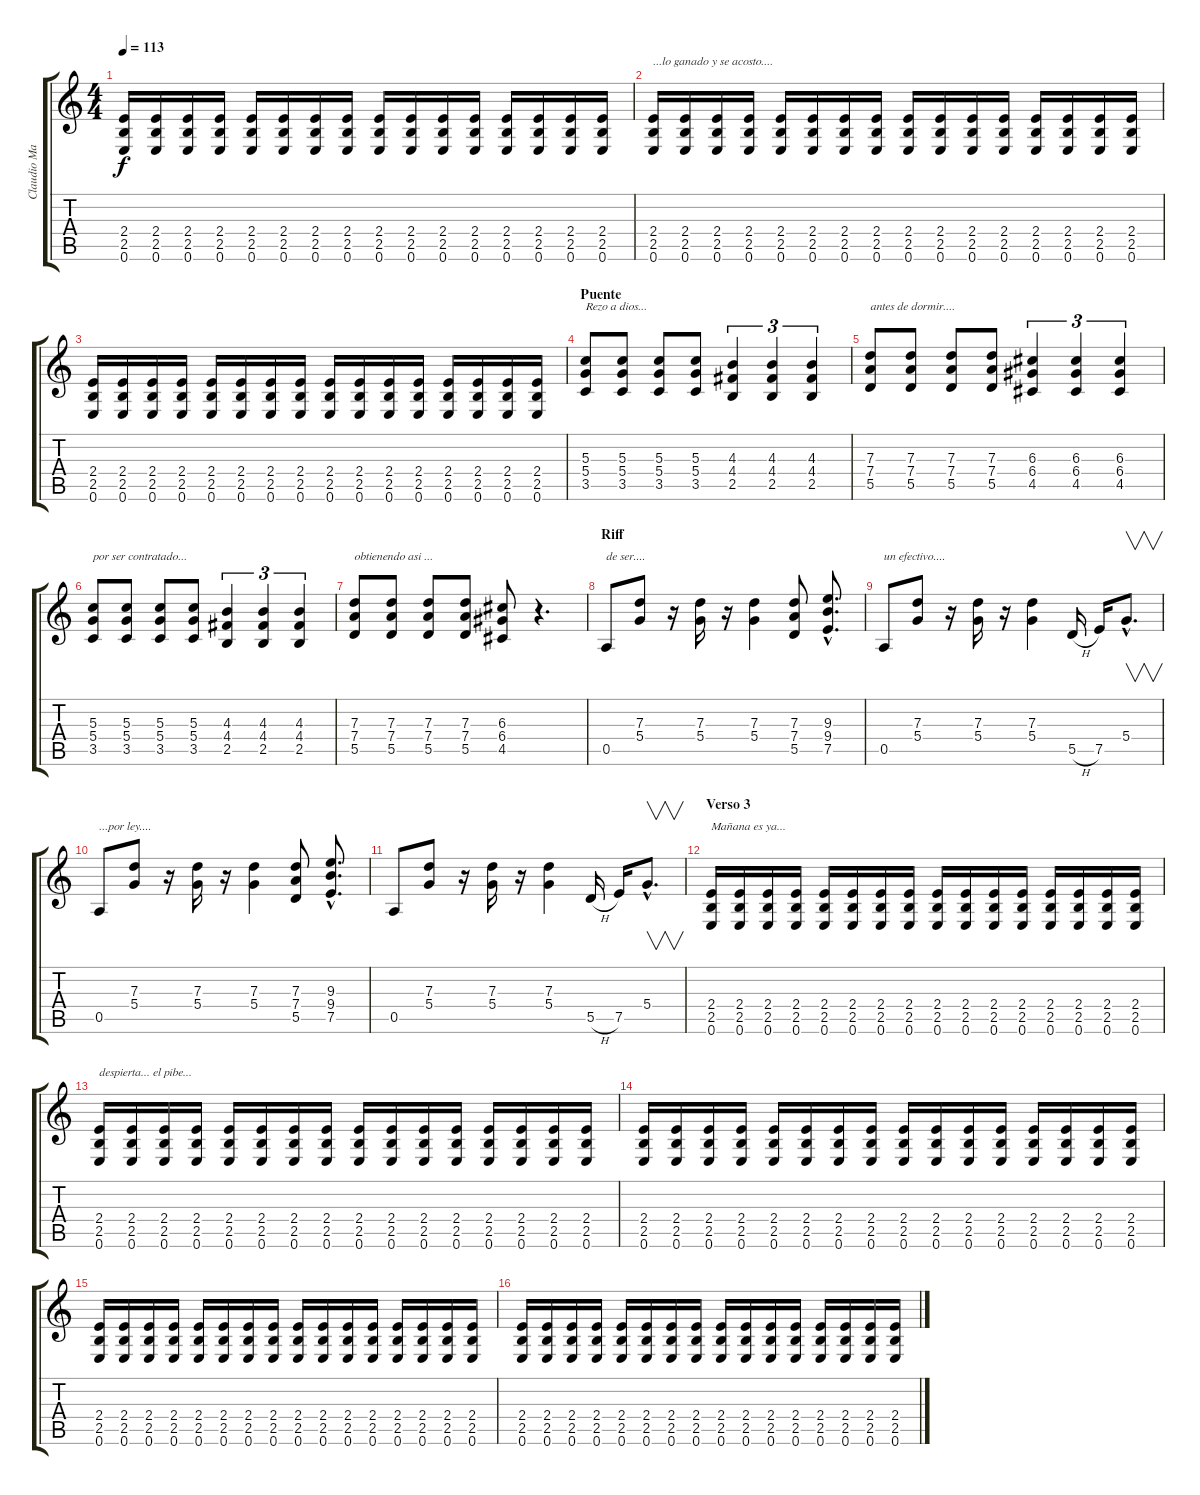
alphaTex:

\track ("Claudio Marciello (solo)" "Claudio Ma") {instrument overdrivenguitar}
\staff {score tabs}
\tuning (E4 B3 G3 D3 A2 E2) {hide}
\ts (4 4)
\tempo 113
\clef g2
\ks c
(2.4 2.5 0.6).16{dy f} (2.4 2.5 0.6).16 (2.4 2.5 0.6).16 (2.4 2.5 0.6).16 (2.4 2.5 0.6).16 (2.4 2.5 0.6).16 (2.4 2.5 0.6).16 (2.4 2.5 0.6).16 (2.4 2.5 0.6).16 (2.4 2.5 0.6).16 (2.4 2.5 0.6).16 (2.4 2.5 0.6).16 (2.4 2.5 0.6).16 (2.4 2.5 0.6).16 (2.4 2.5 0.6).16 (2.4 2.5 0.6).16 |
(2.4 2.5 0.6).16{txt "...lo ganado y se acosto...."} (2.4 2.5 0.6).16 (2.4 2.5 0.6).16 (2.4 2.5 0.6).16 (2.4 2.5 0.6).16 (2.4 2.5 0.6).16 (2.4 2.5 0.6).16 (2.4 2.5 0.6).16 (2.4 2.5 0.6).16 (2.4 2.5 0.6).16 (2.4 2.5 0.6).16 (2.4 2.5 0.6).16 (2.4 2.5 0.6).16 (2.4 2.5 0.6).16 (2.4 2.5 0.6).16 (2.4 2.5 0.6).16 |
(2.4 2.5 0.6).16 (2.4 2.5 0.6).16 (2.4 2.5 0.6).16 (2.4 2.5 0.6).16 (2.4 2.5 0.6).16 (2.4 2.5 0.6).16 (2.4 2.5 0.6).16 (2.4 2.5 0.6).16 (2.4 2.5 0.6).16 (2.4 2.5 0.6).16 (2.4 2.5 0.6).16 (2.4 2.5 0.6).16 (2.4 2.5 0.6).16 (2.4 2.5 0.6).16 (2.4 2.5 0.6).16 (2.4 2.5 0.6).16 |
\section ("" "Puente")
(5.3 5.4 3.5).8{txt "Rezo a dios..."} (5.3 5.4 3.5).8 (5.3 5.4 3.5).8 (5.3 5.4 3.5).8 (4.3 4.4 2.5).4{tu (3 2)} (4.3 4.4 2.5).4{tu (3 2)} (4.3 4.4 2.5).4{tu (3 2)} |
(7.3 7.4 5.5).8{txt "antes de dormir...."} (7.3 7.4 5.5).8 (7.3 7.4 5.5).8 (7.3 7.4 5.5).8 (6.3 6.4 4.5).4{tu (3 2)} (6.3 6.4 4.5).4{tu (3 2)} (6.3 6.4 4.5).4{tu (3 2)} |
(5.3 5.4 3.5).8{txt "por ser contratado..."} (5.3 5.4 3.5).8 (5.3 5.4 3.5).8 (5.3 5.4 3.5).8 (4.3 4.4 2.5).4{tu (3 2)} (4.3 4.4 2.5).4{tu (3 2)} (4.3 4.4 2.5).4{tu (3 2)} |
(7.3 7.4 5.5).8{txt "obtienendo asi ..."} (7.3 7.4 5.5).8 (7.3 7.4 5.5).8 (7.3 7.4 5.5).8 (6.3 6.4 4.5).8 r.4{d} |
\section ("" "Riff")
0.5.8{txt "de ser...."} (7.3 5.4).8 r.16 (7.3 5.4).16 r.16 (7.3 5.4).4 (7.3 7.4 5.5).8 (9.3{hac} 9.4{hac} 7.5{hac}).8{d} |
0.5.8{txt "un efectivo...."} (7.3 5.4).8 r.16 (7.3 5.4).16 r.16 (7.3 5.4).4 5.5{h}.16 7.5.16 5.4{hac}.8{v d} |
0.5.8{txt "...por ley...."} (7.3 5.4).8 r.16 (7.3 5.4).16 r.16 (7.3 5.4).4 (7.3 7.4 5.5).8 (9.3{hac} 9.4{hac} 7.5{hac}).8{d} |
0.5.8 (7.3 5.4).8 r.16 (7.3 5.4).16 r.16 (7.3 5.4).4 5.5{h}.16 7.5.16 5.4{hac}.8{v d} |
\section ("" "Verso 3")
(2.4 2.5 0.6).16{txt "Mañana es ya..."} (2.4 2.5 0.6).16 (2.4 2.5 0.6).16 (2.4 2.5 0.6).16 (2.4 2.5 0.6).16 (2.4 2.5 0.6).16 (2.4 2.5 0.6).16 (2.4 2.5 0.6).16 (2.4 2.5 0.6).16 (2.4 2.5 0.6).16 (2.4 2.5 0.6).16 (2.4 2.5 0.6).16 (2.4 2.5 0.6).16 (2.4 2.5 0.6).16 (2.4 2.5 0.6).16 (2.4 2.5 0.6).16 |
(2.4 2.5 0.6).16{txt "despierta... el pibe..."} (2.4 2.5 0.6).16 (2.4 2.5 0.6).16 (2.4 2.5 0.6).16 (2.4 2.5 0.6).16 (2.4 2.5 0.6).16 (2.4 2.5 0.6).16 (2.4 2.5 0.6).16 (2.4 2.5 0.6).16 (2.4 2.5 0.6).16 (2.4 2.5 0.6).16 (2.4 2.5 0.6).16 (2.4 2.5 0.6).16 (2.4 2.5 0.6).16 (2.4 2.5 0.6).16 (2.4 2.5 0.6).16 |
(2.4 2.5 0.6).16 (2.4 2.5 0.6).16 (2.4 2.5 0.6).16 (2.4 2.5 0.6).16 (2.4 2.5 0.6).16 (2.4 2.5 0.6).16 (2.4 2.5 0.6).16 (2.4 2.5 0.6).16 (2.4 2.5 0.6).16 (2.4 2.5 0.6).16 (2.4 2.5 0.6).16 (2.4 2.5 0.6).16 (2.4 2.5 0.6).16 (2.4 2.5 0.6).16 (2.4 2.5 0.6).16 (2.4 2.5 0.6).16 |
(2.4 2.5 0.6).16 (2.4 2.5 0.6).16 (2.4 2.5 0.6).16 (2.4 2.5 0.6).16 (2.4 2.5 0.6).16 (2.4 2.5 0.6).16 (2.4 2.5 0.6).16 (2.4 2.5 0.6).16 (2.4 2.5 0.6).16 (2.4 2.5 0.6).16 (2.4 2.5 0.6).16 (2.4 2.5 0.6).16 (2.4 2.5 0.6).16 (2.4 2.5 0.6).16 (2.4 2.5 0.6).16 (2.4 2.5 0.6).16 |
(2.4 2.5 0.6).16 (2.4 2.5 0.6).16 (2.4 2.5 0.6).16 (2.4 2.5 0.6).16 (2.4 2.5 0.6).16 (2.4 2.5 0.6).16 (2.4 2.5 0.6).16 (2.4 2.5 0.6).16 (2.4 2.5 0.6).16 (2.4 2.5 0.6).16 (2.4 2.5 0.6).16 (2.4 2.5 0.6).16 (2.4 2.5 0.6).16 (2.4 2.5 0.6).16 (2.4 2.5 0.6).16 (2.4 2.5 0.6).16
